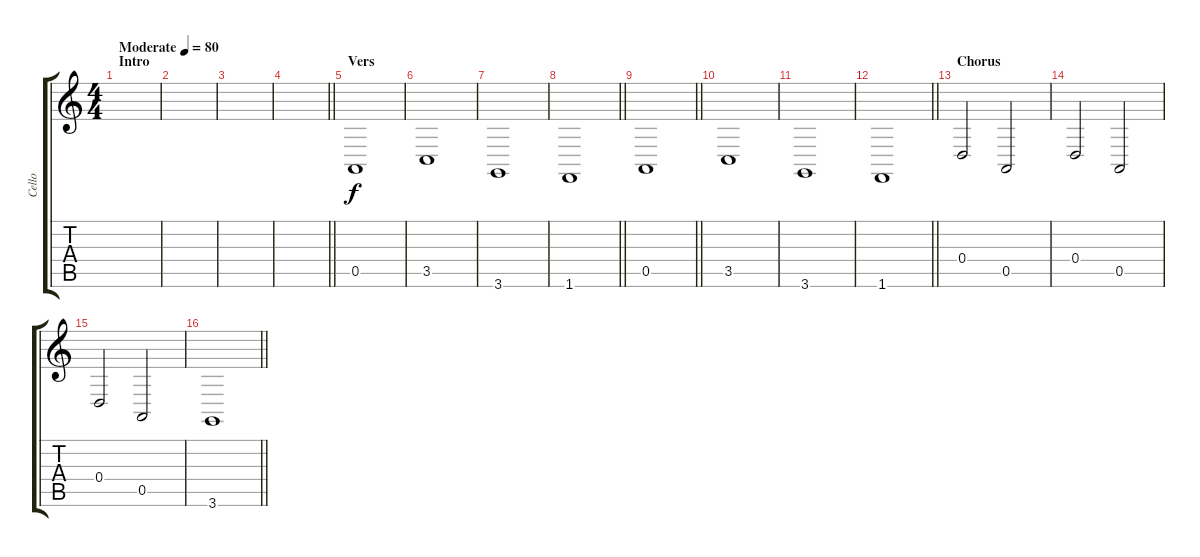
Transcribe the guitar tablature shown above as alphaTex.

\track ("Cello" "Cello") {instrument cello}
\staff {score tabs}
\tuning (E4 B3 G3 D3 A2 E2) {hide}
\ts (4 4)
\section ("" "Intro")
\tempo (80 "Moderate")
\clef g2
\ks c
|
|
|
\barLineRight lightlight
|
\section ("" "Vers")
0.5.1 |
3.5.1 |
3.6.1 |
\barLineRight lightlight
1.6.1 |
\barLineRight lightlight
0.5.1 |
3.5.1 |
3.6.1 |
\barLineRight lightlight
1.6.1 |
\section ("" "Chorus")
0.4.2 0.5.2 |
0.4.2 0.5.2 |
0.4.2 0.5.2 |
\barLineRight lightlight
3.6.1
